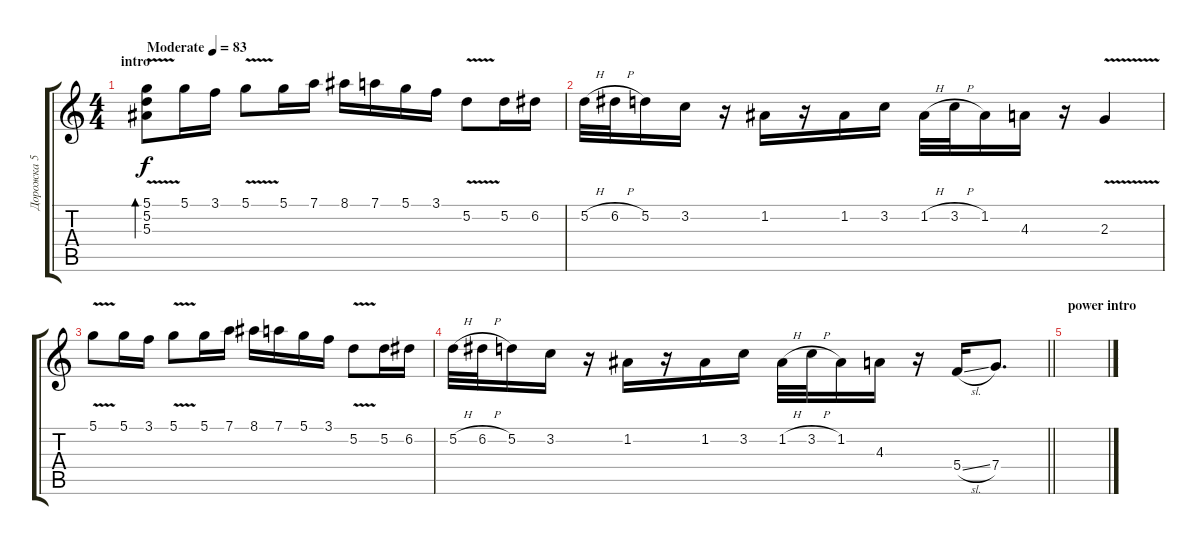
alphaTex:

\track ("Дорожка 5" "Дорожка 5") {instrument acousticguitarsteel}
\staff {score tabs}
\tuning (D4 A3 F3 C3 G2 D2) {hide}
\ts (4 4)
\section ("" "intro")
\tempo (83 "Moderate")
\clef g2
\ks c
(5.1{v} 5.2 5.3).8{bd 240 dy f instrument acousticguitarsteel} 5.1.16 3.1.16 5.1{v}.8 5.1.16 7.1.16 8.1.16 7.1.16 5.1.16 3.1.16 5.2{v}.8 5.2.16 6.2.16 |
5.2{h}.32 6.2{h}.32 5.2.16 3.2.16 r.16 1.2.16 r.16 1.2.16 3.2.16 1.2{h}.32 3.2{h}.32 1.2.16 4.3.16 r.16 2.3{v}.4 |
5.1{v}.8 5.1.16 3.1.16 5.1{v}.8 5.1.16 7.1.16 8.1.16 7.1.16 5.1.16 3.1.16 5.2{v}.8 5.2.16 6.2.16 |
\barLineRight lightlight
5.2{h}.32 6.2{h}.32 5.2.16 3.2.16 r.16 1.2.16 r.16 1.2.16 3.2.16 1.2{h}.32 3.2{h}.32 1.2.16 4.3.16 r.16 5.4{sl}.16 7.4.8{d} |
\section ("" "power intro")
